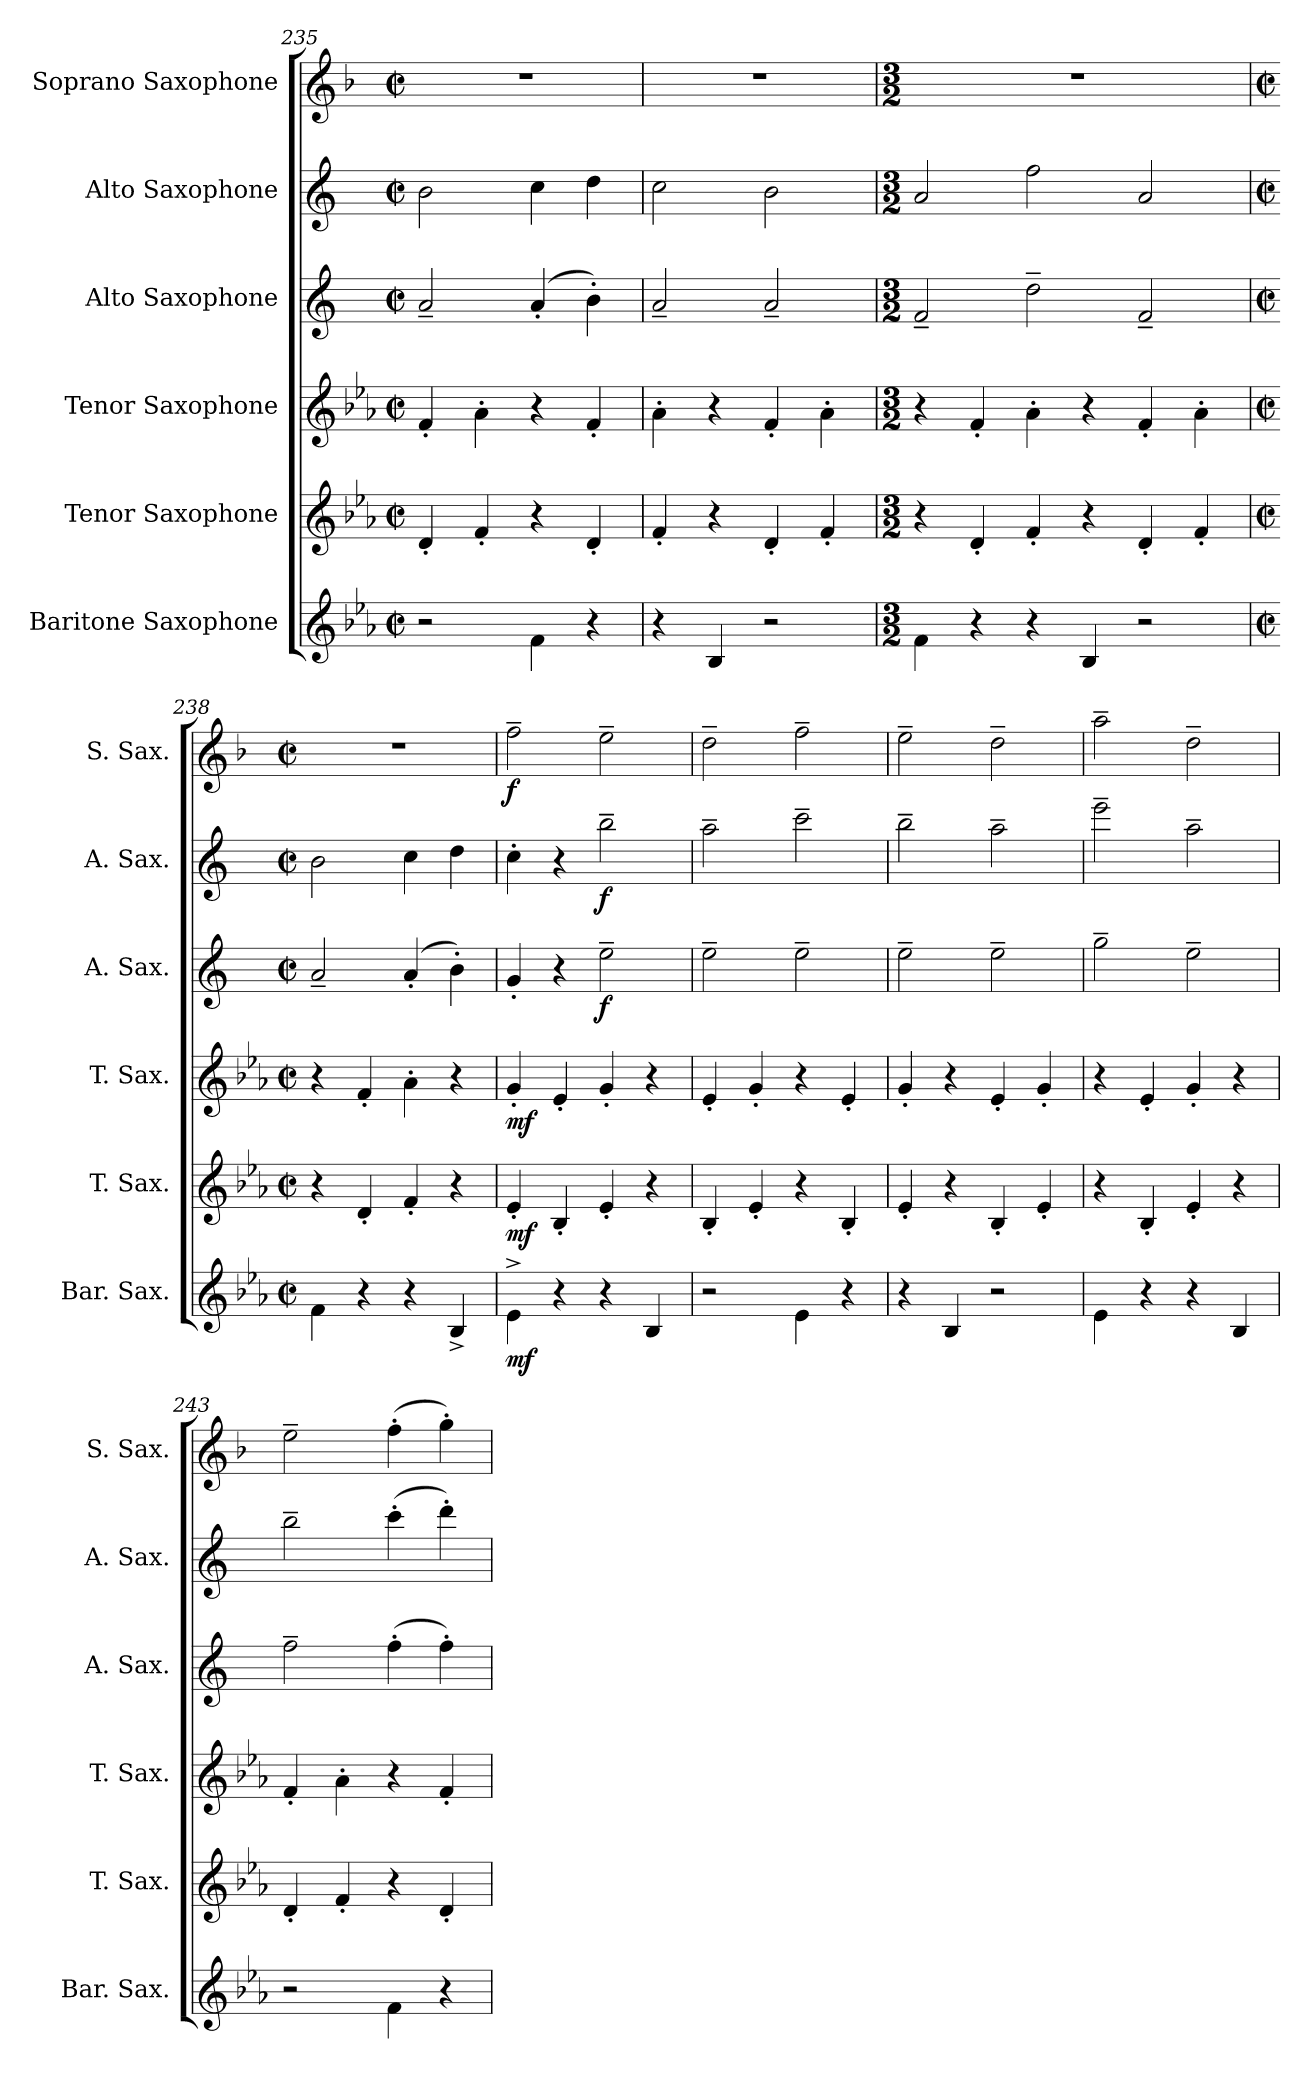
**kern	**dynam	**kern	**dynam	**kern	**dynam	**kern	**dynam	**kern	**dynam	**kern	**dynam
*part6	*part6	*part5	*part5	*part4	*part4	*part3	*part3	*part2	*part2	*part1	*part1
*staff6	*staff6	*staff5	*staff5	*staff4	*staff4	*staff3	*staff3	*staff2	*staff2	*staff1	*staff1
*I"Baritone Saxophone	*	*I"Tenor Saxophone	*	*I"Tenor Saxophone	*	*I"Alto Saxophone	*	*I"Alto Saxophone	*	*I"Soprano Saxophone	*
*I'Bar. Sax.	*	*I'T. Sax.	*	*I'T. Sax.	*	*I'A. Sax.	*	*I'A. Sax.	*	*I'S. Sax.	*
*clefG2	*	*clefG2	*	*clefG2	*	*clefG2	*	*clefG2	*	*clefG2	*
*ITrd12c21	*	*ITrd8c14	*	*ITrd8c14	*	*ITrd5c9	*	*ITrd5c9	*	*ITrd1c2	*
*k[b-e-a-]	*	*k[b-e-a-]	*	*k[b-e-a-]	*	*k[b-e-a-]	*	*k[b-e-a-]	*	*k[b-e-a-]	*
*M2/2	*	*M2/2	*	*M2/2	*	*M2/2	*	*M2/2	*	*M2/2	*
*met(c|)	*	*met(c|)	*	*met(c|)	*	*met(c|)	*	*met(c|)	*	*met(c|)	*
=235	=235	=235	=235	=235	=235	=235	=235	=235	=235	=235	=235
2r	.	4D'/	.	4F'/	.	2c~/	.	2d\	.	1r	.
.	.	4F'/	.	4A-'\	.	.	.	.	.	.	.
4F\	.	4r	.	4r	.	(>4c'/	.	4e-\	.	.	.
4r	.	4D'/	.	4F'/	.	4d'\)	.	4f\	.	.	.
=236	=236	=236	=236	=236	=236	=236	=236	=236	=236	=236	=236
4r	.	4F'/	.	4A-'\	.	2c~/	.	2e-\	.	1r	.
4BB-/	.	4r	.	4r	.	.	.	.	.	.	.
2r	.	4D'/	.	4F'/	.	2c~/	.	2d\	.	.	.
.	.	4F'/	.	4A-'\	.	.	.	.	.	.	.
=237	=237	=237	=237	=237	=237	=237	=237	=237	=237	=237	=237
*M3/2	*	*M3/2	*	*M3/2	*	*M3/2	*	*M3/2	*	*M3/2	*
4F\	.	4r	.	4r	.	2A-~/	.	2c/	.	1.r	.
4r	.	4D'/	.	4F'/	.	.	.	.	.	.	.
4r	.	4F'/	.	4A-'\	.	2f~\	.	2a-\	.	.	.
4BB-/	.	4r	.	4r	.	.	.	.	.	.	.
2r	.	4D'/	.	4F'/	.	2A-~/	.	2c/	.	.	.
.	.	4F'/	.	4A-'\	.	.	.	.	.	.	.
=238	=238	=238	=238	=238	=238	=238	=238	=238	=238	=238	=238
*M2/2	*	*M2/2	*	*M2/2	*	*M2/2	*	*M2/2	*	*M2/2	*
*met(c|)	*	*met(c|)	*	*met(c|)	*	*met(c|)	*	*met(c|)	*	*met(c|)	*
4F\	.	4r	.	4r	.	2c~/	.	2d\	.	1r	.
4r	.	4D'/	.	4F'/	.	.	.	.	.	.	.
4r	.	4F'/	.	4A-'\	.	(>4c'/	.	4e-\	.	.	.
4BB-^/	.	4r	.	4r	.	4d'\)	.	4f\	.	.	.
=239	=239	=239	=239	=239	=239	=239	=239	=239	=239	=239	=239
!	!LO:DY:b	!	!LO:DY:b	!	!LO:DY:b	!	!	!	!	!	!LO:DY:b
4E-^\	mf	4E-'/	mf	4G'/	mf	4B-'/	.	4e-'\	.	2ee-~\	f
4r	.	4BB-'/	.	4E-'/	.	4r	.	4r	.	.	.
!	!	!	!	!	!	!	!LO:DY:b	!	!LO:DY:b	!	!
4r	.	4E-'/	.	4G'/	.	2g~\	f	2dd~\	f	2dd~\	.
4BB-/	.	4r	.	4r	.	.	.	.	.	.	.
!!LO:PB:g=z
=240	=240	=240	=240	=240	=240	=240	=240	=240	=240	=240	=240
2r	.	4BB-'/	.	4E-'/	.	2g~\	.	2cc~\	.	2cc~\	.
.	.	4E-'/	.	4G'/	.	.	.	.	.	.	.
4E-\	.	4r	.	4r	.	2g~\	.	2ee-~\	.	2ee-~\	.
4r	.	4BB-'/	.	4E-'/	.	.	.	.	.	.	.
=241	=241	=241	=241	=241	=241	=241	=241	=241	=241	=241	=241
4r	.	4E-'/	.	4G'/	.	2g~\	.	2dd~\	.	2dd~\	.
4BB-/	.	4r	.	4r	.	.	.	.	.	.	.
2r	.	4BB-'/	.	4E-'/	.	2g~\	.	2cc~\	.	2cc~\	.
.	.	4E-'/	.	4G'/	.	.	.	.	.	.	.
=242	=242	=242	=242	=242	=242	=242	=242	=242	=242	=242	=242
4E-\	.	4r	.	4r	.	2b-~\	.	2gg~\	.	2gg~\	.
4r	.	4BB-'/	.	4E-'/	.	.	.	.	.	.	.
4r	.	4E-'/	.	4G'/	.	2g~\	.	2cc~\	.	2cc~\	.
4BB-/	.	4r	.	4r	.	.	.	.	.	.	.
=243	=243	=243	=243	=243	=243	=243	=243	=243	=243	=243	=243
2r	.	4D'/	.	4F'/	.	2a-~\	.	2dd~\	.	2dd~\	.
.	.	4F'/	.	4A-'\	.	.	.	.	.	.	.
4F\	.	4r	.	4r	.	(>4a-'\	.	(>4ee-'\	.	(>4ee-'\	.
4r	.	4D'/	.	4F'/	.	4a-'\)	.	4ff'\)	.	4ff'\)	.
=	=	=	=	=	=	=	=	=	=	=	=
*-	*-	*-	*-	*-	*-	*-	*-	*-	*-	*-	*-
